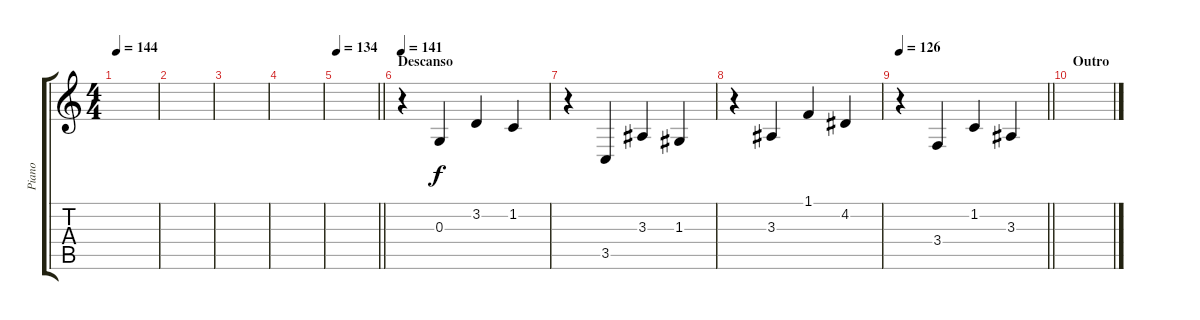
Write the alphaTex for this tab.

\track ("Piano" "Piano") {instrument acousticgrandpiano}
\staff {score tabs}
\tuning (E4 B3 G3 D3 A2 E2) {hide}
\ts (4 4)
\tempo 144
\clef g2
\ks c
|
|
|
|
\tempo 134
\barLineRight lightlight
|
\section ("" "Descanso")
\tempo 141
r.4 0.3.4 3.2.4 1.2.4 |
r.4 3.5.4 3.3.4 1.3.4 |
r.4 3.3.4 1.1.4 4.2.4 |
\tempo 126
\barLineRight lightlight
r.4 3.4.4 1.2.4 3.3.4 |
\section ("" "Outro")
